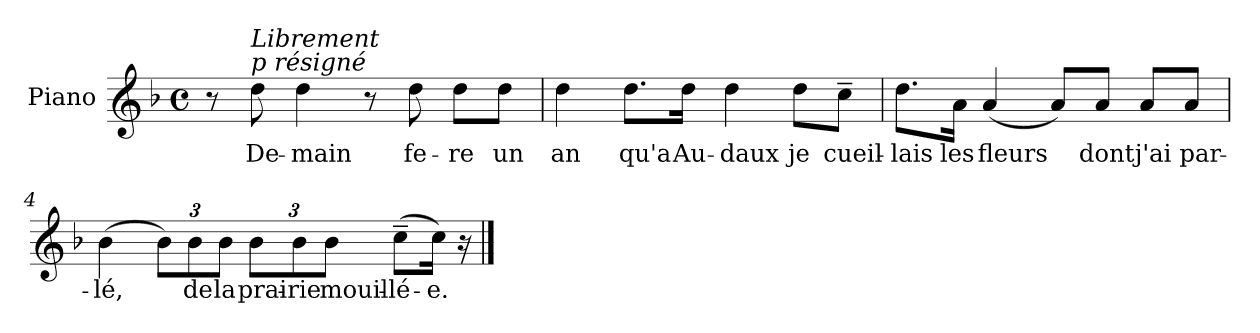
**kern	**text
*part1	*part1
*staff1	*staff1
*I"Piano	*
*I'Pno.	*
*clefG2	*
*k[b-]	*
*M4/4	*
*met(c)	*
=1	=1
8r	.
!LO:TX:a:i:t=p résigné	!
!LO:TX:a:i:t=Librement	!
8dd\	De-
4dd\	-main
8r	.
8dd\	fe-
8dd\L	-re
8dd\J	un
=2	=2
4dd\	an
8.dd\L	qu'a
16dd\Jk	Au-
4dd\	-daux
8dd\L	je
8cc~\J	cueil-
!!LO:LB:g=z
=3	=3
8.dd\L	-lais
16a\Jk	les
(<4a/	fleurs
8a/L)	.
8a/J	dont
8a/L	j'ai
8a/J	par-
=4	=4
(>4b-\	lé,
12b-\L)	.
12b-\	de
12b-\J	la
12b-\L	prai-
12b-\	-rie
12b-\J	mouil-
(>8cc~\L	-lé-
16cc\Jk)	-e.
16r	.
==	==
*-	*-
